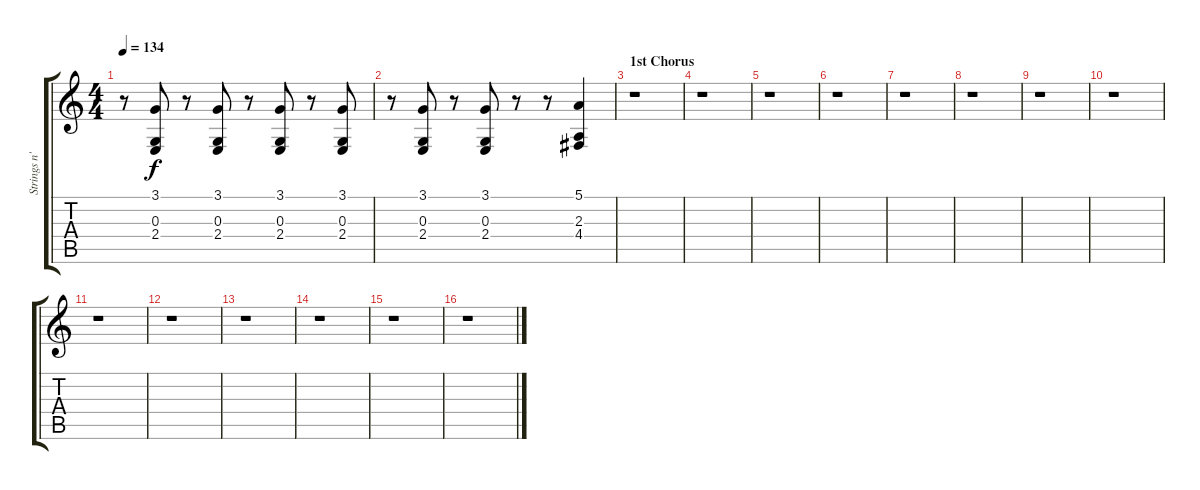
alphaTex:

\track ("Strings n' choirs" "Strings n'") {instrument stringensemble1}
\staff {score tabs}
\tuning (E4 B3 G3 D3 A2 E2) {hide}
\ts (4 4)
\tempo 134
\clef g2
\ks c
r.8{dy f} (3.1 0.3 2.4).8 r.8 (3.1 0.3 2.4).8 r.8 (3.1 0.3 2.4).8 r.8 (3.1 0.3 2.4).8 |
r.8 (3.1 0.3 2.4).8 r.8 (3.1 0.3 2.4).8 r.8 r.8 (5.1 2.3 4.4).4 |
\section ("" "1st Chorus")
r.1 |
r.1 |
r.1 |
r.1 |
r.1 |
r.1 |
r.1 |
r.1 |
r.1 |
r.1 |
r.1 |
r.1 |
r.1 |
r.1
